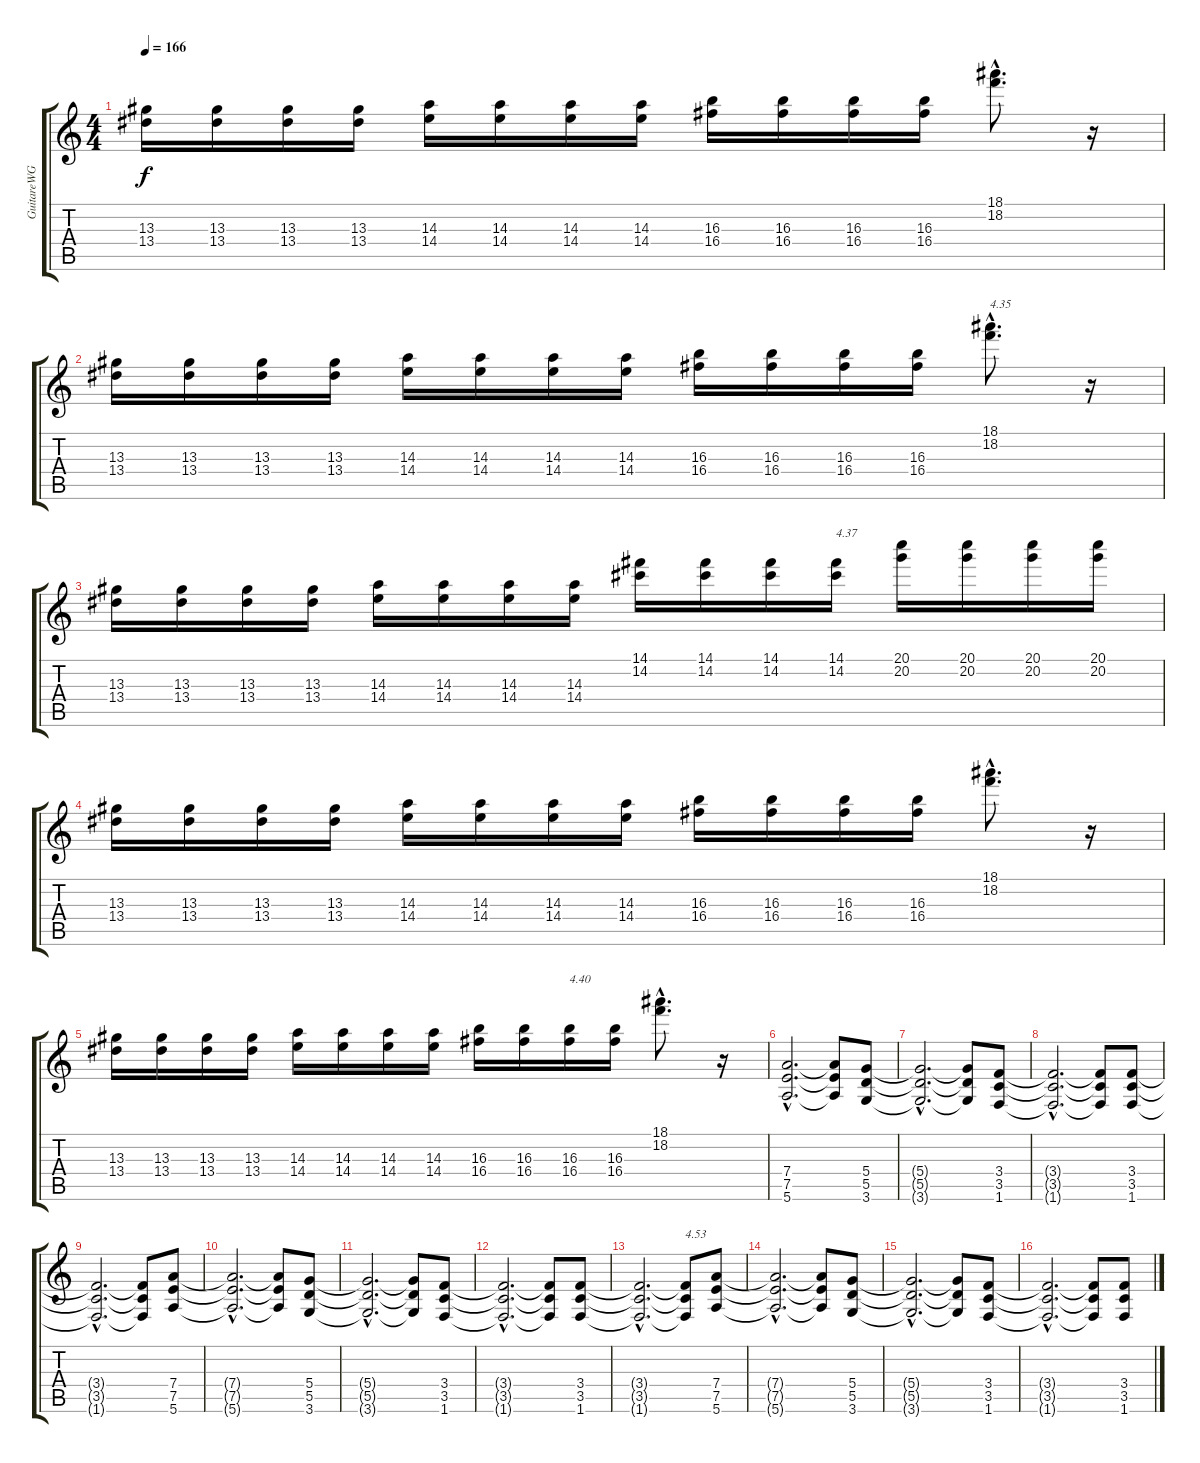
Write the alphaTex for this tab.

\track ("GuitareWG until150" "GuitareWG ") {instrument distortionguitar}
\staff {score tabs}
\tuning (E4 B3 G3 D3 A2 E2) {hide}
\ts (4 4)
\tempo 166
\clef g2
\ks c
(13.3 13.4).16{dy f} (13.3 13.4).16 (13.3 13.4).16 (13.3 13.4).16 (14.3 14.4).16 (14.3 14.4).16 (14.3 14.4).16 (14.3 14.4).16 (16.3 16.4).16 (16.3 16.4).16 (16.3 16.4).16 (16.3 16.4).16 (18.1{hac} 18.2{hac}).8{d} r.16 |
(13.3 13.4).16 (13.3 13.4).16 (13.3 13.4).16 (13.3 13.4).16 (14.3 14.4).16 (14.3 14.4).16 (14.3 14.4).16 (14.3 14.4).16 (16.3 16.4).16 (16.3 16.4).16 (16.3 16.4).16 (16.3 16.4).16 (18.1{hac} 18.2{hac}).8{d txt "4.35"} r.16 |
(13.3 13.4).16 (13.3 13.4).16 (13.3 13.4).16 (13.3 13.4).16 (14.3 14.4).16 (14.3 14.4).16 (14.3 14.4).16 (14.3 14.4).16 (14.1 14.2).16 (14.1 14.2).16 (14.1 14.2).16 (14.1 14.2).16{txt "4.37"} (20.1 20.2).16 (20.1 20.2).16 (20.1 20.2).16 (20.1 20.2).16 |
(13.3 13.4).16 (13.3 13.4).16 (13.3 13.4).16 (13.3 13.4).16 (14.3 14.4).16 (14.3 14.4).16 (14.3 14.4).16 (14.3 14.4).16 (16.3 16.4).16 (16.3 16.4).16 (16.3 16.4).16 (16.3 16.4).16 (18.1{hac} 18.2{hac}).8{d} r.16 |
(13.3 13.4).16 (13.3 13.4).16 (13.3 13.4).16 (13.3 13.4).16 (14.3 14.4).16 (14.3 14.4).16 (14.3 14.4).16 (14.3 14.4).16 (16.3 16.4).16 (16.3 16.4).16 (16.3 16.4).16{txt "4.40"} (16.3 16.4).16 (18.1{hac} 18.2{hac}).8{d} r.16 |
(7.4{hac} 7.5{hac} 5.6{hac}).2{d} (7.4{t} 7.5{t} 5.6{t}).8 (5.4 5.5 3.6).8 |
(5.4{hac t} 5.5{hac t} 3.6{hac t}).2{d} (5.4{t} 5.5{t} 3.6{t}).8 (3.4 3.5 1.6).8 |
(3.4{hac t} 3.5{hac t} 1.6{hac t}).2{d} (3.4{t} 3.5{t} 1.6{t}).8 (3.4 3.5 1.6).8 |
(3.4{hac t} 3.5{hac t} 1.6{hac t}).2{d} (3.4{t} 3.5{t} 1.6{t}).8 (7.4 7.5 5.6).8 |
(7.4{hac t} 7.5{hac t} 5.6{hac t}).2{d} (7.4{t} 7.5{t} 5.6{t}).8 (5.4 5.5 3.6).8 |
(5.4{hac t} 5.5{hac t} 3.6{hac t}).2{d} (5.4{t} 5.5{t} 3.6{t}).8 (3.4 3.5 1.6).8 |
(3.4{hac t} 3.5{hac t} 1.6{hac t}).2{d} (3.4{t} 3.5{t} 1.6{t}).8 (3.4 3.5 1.6).8 |
(3.4{hac t} 3.5{hac t} 1.6{hac t}).2{d} (3.4{t} 3.5{t} 1.6{t}).8{txt "4.53"} (7.4 7.5 5.6).8 |
(7.4{hac t} 7.5{hac t} 5.6{hac t}).2{d} (7.4{t} 7.5{t} 5.6{t}).8 (5.4 5.5 3.6).8 |
(5.4{hac t} 5.5{hac t} 3.6{hac t}).2{d} (5.4{t} 5.5{t} 3.6{t}).8 (3.4 3.5 1.6).8 |
(3.4{hac t} 3.5{hac t} 1.6{hac t}).2{d} (3.4{t} 3.5{t} 1.6{t}).8 (3.4 3.5 1.6).8
